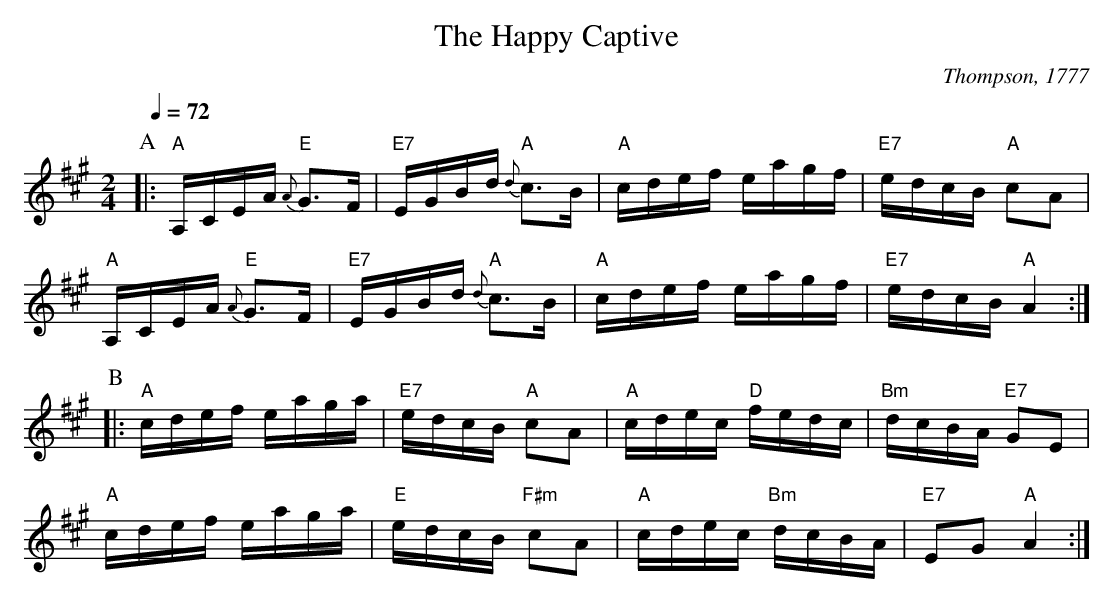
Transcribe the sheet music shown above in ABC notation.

X:1
T:The Happy Captive
M:2/4
L:1/16
C:Thompson, 1777
Q:1/4=72
K:A
P:A
|: "A"A,CEA "E"{A}G2>F2 | "E7"EGBd "A"{d}c2>B2 | "A"cdef eagf | "E7"edcB "A"c2A2 |
"A"A,CEA "E"{A}G2>F2 | "E7"EGBd "A"{d}c2>B2 | "A"cdef eagf | "E7"edcB "A"A4 :|
P:B
|: "A"cdef eaga | "E7"edcB "A"c2A2 | "A"cdec "D"fedc | "Bm"dcBA "E7"G2E2 |
"A"cdef eaga | "E"edcB "F#m"c2A2 | "A"cdec "Bm"dcBA | "E7"E2G2 "A"A4 :|
